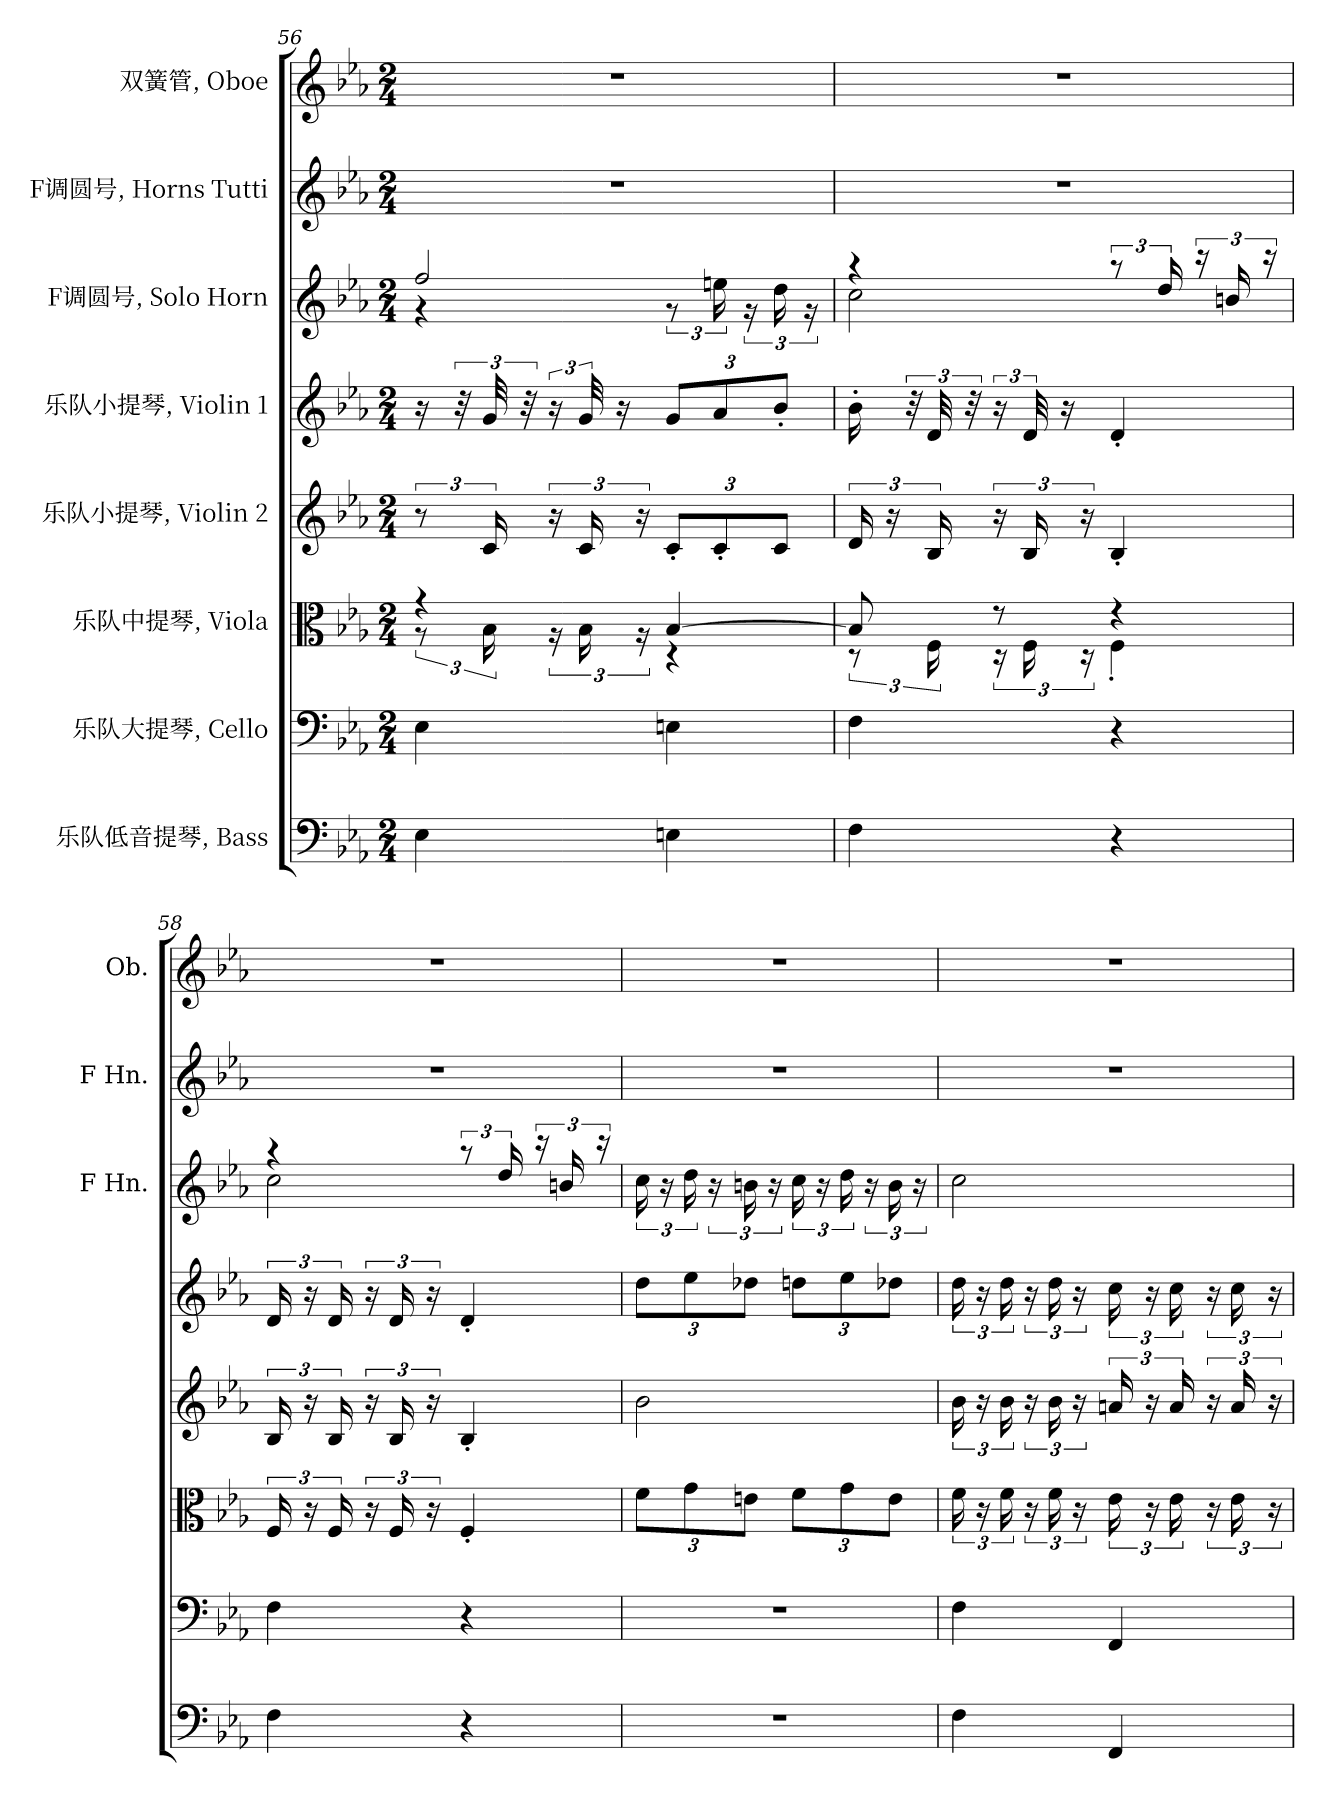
**kern	**kern	**kern	**kern	**kern	**kern	**kern	**kern
*part8	*part7	*part6	*part5	*part4	*part3	*part2	*part1
*staff8	*staff7	*staff6	*staff5	*staff4	*staff3	*staff2	*staff1
*I"乐队低音提琴, Bass	*I"乐队大提琴, Cello	*I"乐队中提琴, Viola	*I"乐队小提琴, Violin 2	*I"乐队小提琴, Violin 1	*I"F调圆号, Solo Horn	*I"F调圆号, Horns Tutti	*I"双簧管, Oboe
*	*	*	*	*	*I'F Hn.	*I'F Hn.	*I'Ob.
!!LO:PB:g=z
*clefF4	*clefF4	*clefC3	*clefG2	*clefG2	*clefG2	*clefG2	*clefG2
*ITrd7c12	*	*	*	*	*ITrd4c7	*ITrd4c7	*
*k[b-e-a-]	*k[b-e-a-]	*k[b-e-a-]	*k[b-e-a-]	*k[b-e-a-]	*k[b-e-a-d-]	*k[b-e-a-d-]	*k[b-e-a-]
*M2/4	*M2/4	*M2/4	*M2/4	*M2/4	*M2/4	*M2/4	*M2/4
=56	=56	=56	=56	=56	=56	=56	=56
*	*	*^	*	*	*^	*	*
4EE-\	4E-\	4r	12r	12r	16r	2b-/	4r	2r	2r
.	.	.	.	.	48r	.	.	.	.
.	.	.	24B-\	24c/	48g/	.	.	.	.
.	.	.	.	.	48r	.	.	.	.
.	.	.	24r	24r	24r	.	.	.	.
.	.	.	24B-\	24c/	48g/	.	.	.	.
.	.	.	.	.	16r	.	.	.	.
.	.	.	24r	24r	.	.	.	.	.
*	*	*	*	*Xbrackettup	*Xbrackettup	*	*	*	*
4EEn\	4En\	[4B-/	4r	12c'/L	12g/L	.	12r	.	.
.	.	.	.	12c'/	12a-/	.	24an\	.	.
.	.	.	.	.	.	.	24r	.	.
.	.	.	.	12c/J	12b-'/J	.	24g\	.	.
.	.	.	.	.	.	.	24r	.	.
=57	=57	=57	=57	=57	=57	=57	=57	=57	=57
*	*	*	*	*brackettup	*	*	*	*	*
4FF\	4F\	8B-/]	12r	24d/	16b-'\	4r	2f\	2r	2r
.	.	.	.	24r	.	.	.	.	.
*	*	*	*	*	*brackettup	*	*	*	*
.	.	.	.	.	48r	.	.	.	.
.	.	.	24F\	24B-/	48d/	.	.	.	.
.	.	.	.	.	48r	.	.	.	.
.	.	8r	24r	24r	24r	.	.	.	.
.	.	.	24F\	24B-/	48d/	.	.	.	.
.	.	.	.	.	16r	.	.	.	.
.	.	.	24r	24r	.	.	.	.	.
4r	4r	4r	4F'\	4B-'/	4d'/	12r	.	.	.
.	.	.	.	.	.	24g/	.	.	.
.	.	.	.	.	.	24r	.	.	.
.	.	.	.	.	.	24en/	.	.	.
.	.	.	.	.	.	24r	.	.	.
*	*	*v	*v	*	*	*	*	*	*
!!LO:PB:g=z
=58	=58	=58	=58	=58	=58	=58	=58	=58
4FF\	4F\	24F/	24B-/	24d/	4r	2f\	2r	2r
.	.	24r	24r	24r	.	.	.	.
.	.	24F/	24B-/	24d/	.	.	.	.
.	.	24r	24r	24r	.	.	.	.
.	.	24F/	24B-/	24d/	.	.	.	.
.	.	24r	24r	24r	.	.	.	.
4r	4r	4F'/	4B-'/	4d'/	12r	.	.	.
.	.	.	.	.	24g/	.	.	.
.	.	.	.	.	24r	.	.	.
.	.	.	.	.	24en/	.	.	.
.	.	.	.	.	24r	.	.	.
*	*	*	*	*	*v	*v	*	*
=59	=59	=59	=59	=59	=59	=59	=59
*	*	*Xbrackettup	*	*Xbrackettup	*	*	*
2r	2r	12f\L	2b-\	12dd\L	24f\	2r	2r
.	.	.	.	.	24r	.	.
.	.	12g\	.	12ee-\	24g\	.	.
.	.	.	.	.	24r	.	.
.	.	12en\J	.	12dd-X\J	24en\	.	.
.	.	.	.	.	24r	.	.
.	.	12f\L	.	12ddn\L	24f\	.	.
.	.	.	.	.	24r	.	.
.	.	12g\	.	12ee-\	24g\	.	.
.	.	.	.	.	24r	.	.
.	.	12e\J	.	12dd-X\J	24e\	.	.
.	.	.	.	.	24r	.	.
=60	=60	=60	=60	=60	=60	=60	=60
*	*	*brackettup	*	*brackettup	*	*	*
4FF\	4F\	24f\	24b-\	24dd\	2f\	2r	2r
.	.	24r	24r	24r	.	.	.
.	.	24f\	24b-\	24dd\	.	.	.
.	.	24r	24r	24r	.	.	.
.	.	24f\	24b-\	24dd\	.	.	.
.	.	24r	24r	24r	.	.	.
4FFF/	4FF/	24e-\	24an/	24cc\	.	.	.
.	.	24r	24r	24r	.	.	.
.	.	24e-\	24a/	24cc\	.	.	.
.	.	24r	24r	24r	.	.	.
.	.	24e-\	24a/	24cc\	.	.	.
.	.	24r	24r	24r	.	.	.
=	=	=	=	=	=	=	=
*-	*-	*-	*-	*-	*-	*-	*-
